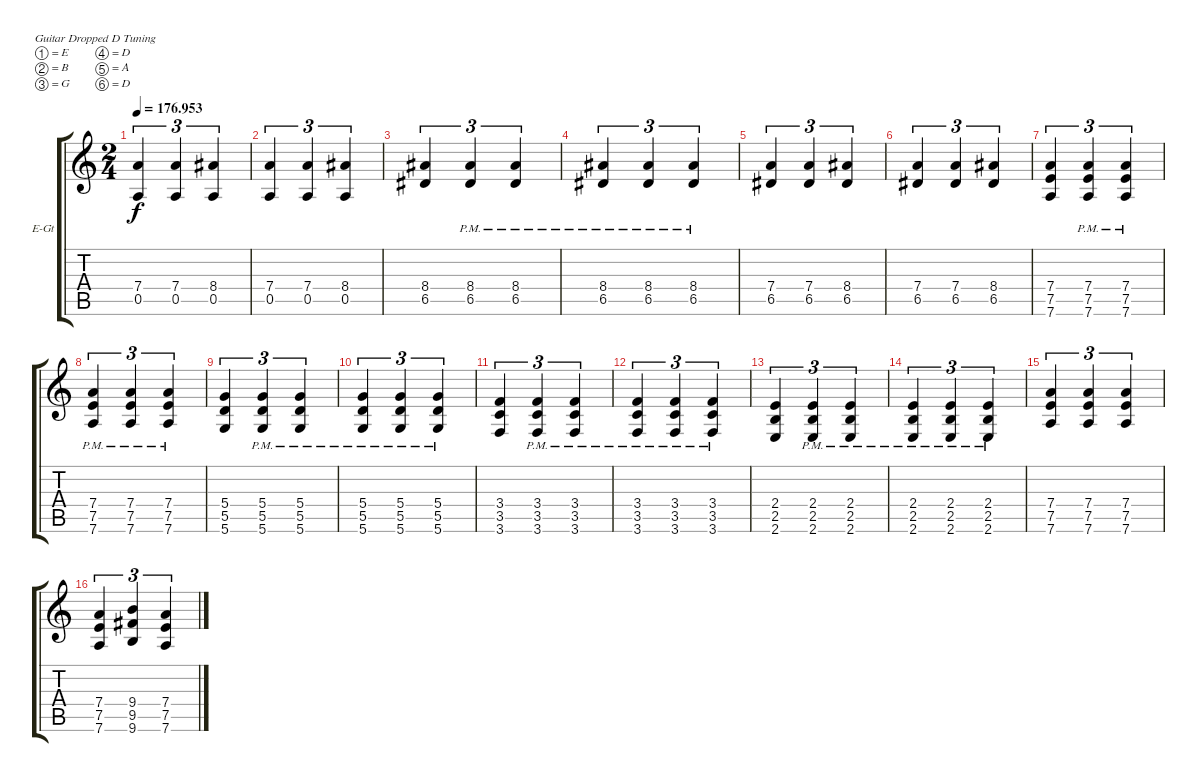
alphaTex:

\defaultSystemsLayout 4
\bracketExtendMode groupsimilarinstruments
\firstSystemTrackNameOrientation horizontal
\otherSystemsTrackNameOrientation horizontal
\track ("Rythem 2" "E-Gt") {instrument distortionguitar}
\staff {score tabs}
\tuning (E4 B3 G3 D3 A2 D2)
\ts (2 4)
\tempo
176.953
\accidentals auto
\clef g2
\ottava regular
\simile none
\scale
0.333333
\ks c
(0.5 7.4).4{tu (3 2) dy f} (0.5 7.4).4{tu (3 2)} (0.5 8.4).4{tu (3 2)} |
\scale
0.333333 (0.5 7.4).4{tu (3 2)} (0.5 7.4).4{tu (3 2)} (0.5 8.4).4{tu (3 2)} |
\scale
0.333333 (6.5 8.4).4{tu (3 2)} (6.5{pm} 8.4{pm}).4{tu (3 2)} (6.5{pm} 8.4{pm}).4{tu (3 2)} |
\scale
0.333333 (6.5{pm} 8.4{pm}).4{tu (3 2)} (6.5{pm} 8.4{pm}).4{tu (3 2)} (6.5{pm} 8.4{pm}).4{tu (3 2)} |
\scale
0.333333 (6.5 7.4).4{tu (3 2)} (6.5 7.4).4{tu (3 2)} (6.5 8.4).4{tu (3 2)} |
\scale
0.333333 (6.5 7.4).4{tu (3 2)} (6.5 7.4).4{tu (3 2)} (6.5 8.4).4{tu (3 2)} |
\scale
0.333333 (7.6 7.5 7.4).4{tu (3 2)} (7.6{pm} 7.5{pm} 7.4{pm}).4{tu (3 2)} (7.6{pm} 7.5{pm} 7.4{pm}).4{tu (3 2)} |
\scale
0.333333 (7.6{pm} 7.5{pm} 7.4{pm}).4{tu (3 2)} (7.6{pm} 7.5{pm} 7.4{pm}).4{tu (3 2)} (7.6{pm} 7.5{pm} 7.4{pm}).4{tu (3 2)} |
\scale
0.333333 (5.6 5.5 5.4).4{tu (3 2)} (5.6{pm} 5.5{pm} 5.4{pm}).4{tu (3 2)} (5.6{pm} 5.5{pm} 5.4{pm}).4{tu (3 2)} |
\scale
0.333333 (5.5{pm} 5.6{pm} 5.4{pm}).4{tu (3 2)} (5.5{pm} 5.6{pm} 5.4{pm}).4{tu (3 2)} (5.5{pm} 5.6{pm} 5.4{pm}).4{tu (3 2)} |
\scale
0.333333 (3.6 3.5 3.4).4{tu (3 2)} (3.6{pm} 3.5{pm} 3.4{pm}).4{tu (3 2)} (3.6{pm} 3.5{pm} 3.4{pm}).4{tu (3 2)} |
\scale
0.333333 (3.6{pm} 3.5{pm} 3.4{pm}).4{tu (3 2)} (3.6{pm} 3.5{pm} 3.4{pm}).4{tu (3 2)} (3.6{pm} 3.5{pm} 3.4{pm}).4{tu (3 2)} |
\scale
0.333333 (2.6 2.5 2.4).4{tu (3 2)} (2.6{pm} 2.5{pm} 2.4{pm}).4{tu (3 2)} (2.6{pm} 2.5{pm} 2.4{pm}).4{tu (3 2)} |
\scale
0.333333 (2.6{pm} 2.5{pm} 2.4{pm}).4{tu (3 2)} (2.6{pm} 2.5{pm} 2.4{pm}).4{tu (3 2)} (2.6{pm} 2.5{pm} 2.4{pm}).4{tu (3 2)} |
\scale
0.333333 (7.6 7.5 7.4).4{tu (3 2)} (7.6 7.5 7.4).4{tu (3 2)} (7.6 7.5 7.4).4{tu (3 2)} |
\scale
0.333333 (7.6 7.5 7.4).4{tu (3 2)} (9.6 9.5 9.4).4{tu (3 2)} (7.6 7.5 7.4).4{tu (3 2)}
